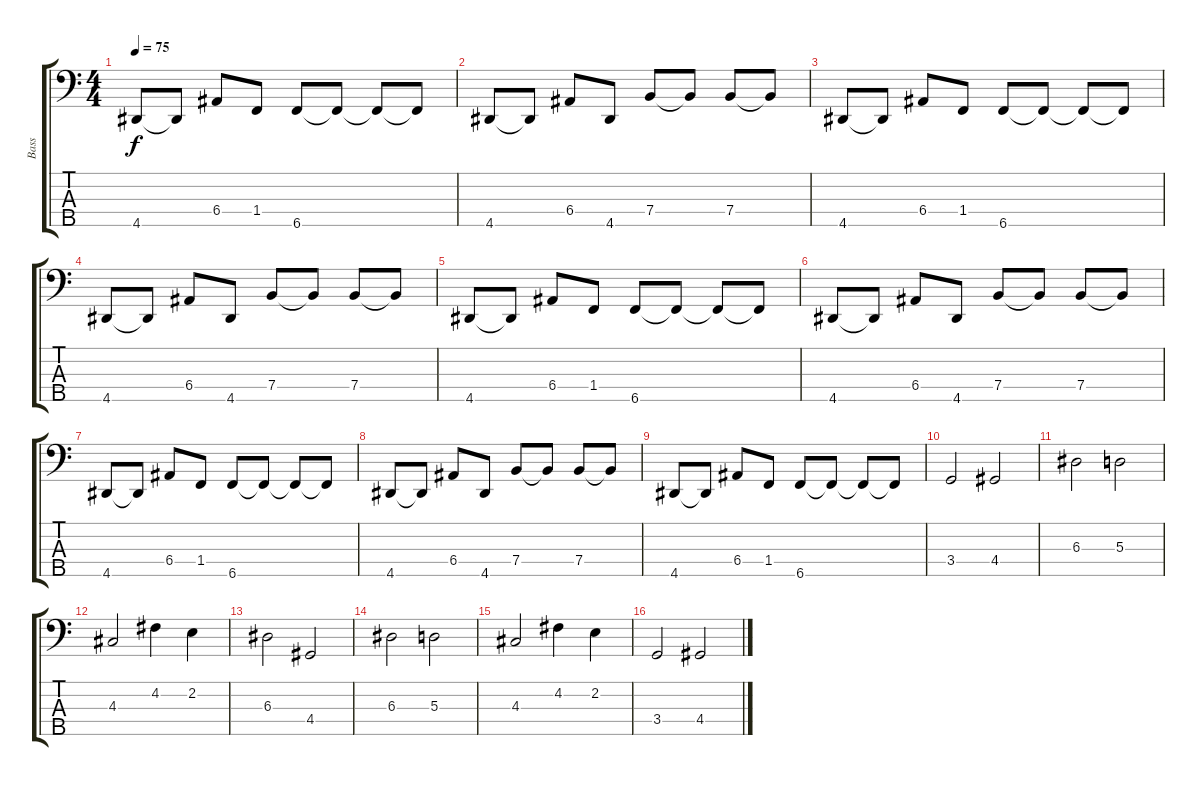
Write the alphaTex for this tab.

\track ("Bass" "Bass") {instrument electricbasspick}
\staff {score tabs}
\tuning (G2 D2 A1 E1 B0) {hide}
\ts (4 4)
\tempo 75
\clef f4
\ks c
4.5.8{dy f} 4.5{t}.8 6.4.8 1.4.8 6.5.8 6.5{t}.8 6.5{t}.8 6.5{t}.8 |
4.5.8 4.5{t}.8 6.4.8 4.5.8 7.4.8 7.4{t}.8 7.4.8 7.4{t}.8 |
4.5.8 4.5{t}.8 6.4.8 1.4.8 6.5.8 6.5{t}.8 6.5{t}.8 6.5{t}.8 |
4.5.8 4.5{t}.8 6.4.8 4.5.8 7.4.8 7.4{t}.8 7.4.8 7.4{t}.8 |
4.5.8 4.5{t}.8 6.4.8 1.4.8 6.5.8 6.5{t}.8 6.5{t}.8 6.5{t}.8 |
4.5.8 4.5{t}.8 6.4.8 4.5.8 7.4.8 7.4{t}.8 7.4.8 7.4{t}.8 |
4.5.8 4.5{t}.8 6.4.8 1.4.8 6.5.8 6.5{t}.8 6.5{t}.8 6.5{t}.8 |
4.5.8 4.5{t}.8 6.4.8 4.5.8 7.4.8 7.4{t}.8 7.4.8 7.4{t}.8 |
4.5.8 4.5{t}.8 6.4.8 1.4.8 6.5.8 6.5{t}.8 6.5{t}.8 6.5{t}.8 |
3.4.2 4.4.2 |
6.3.2 5.3.2 |
4.3.2 4.2.4 2.2.4 |
6.3.2 4.4.2 |
6.3.2 5.3.2 |
4.3.2 4.2.4 2.2.4 |
3.4.2 4.4.2
